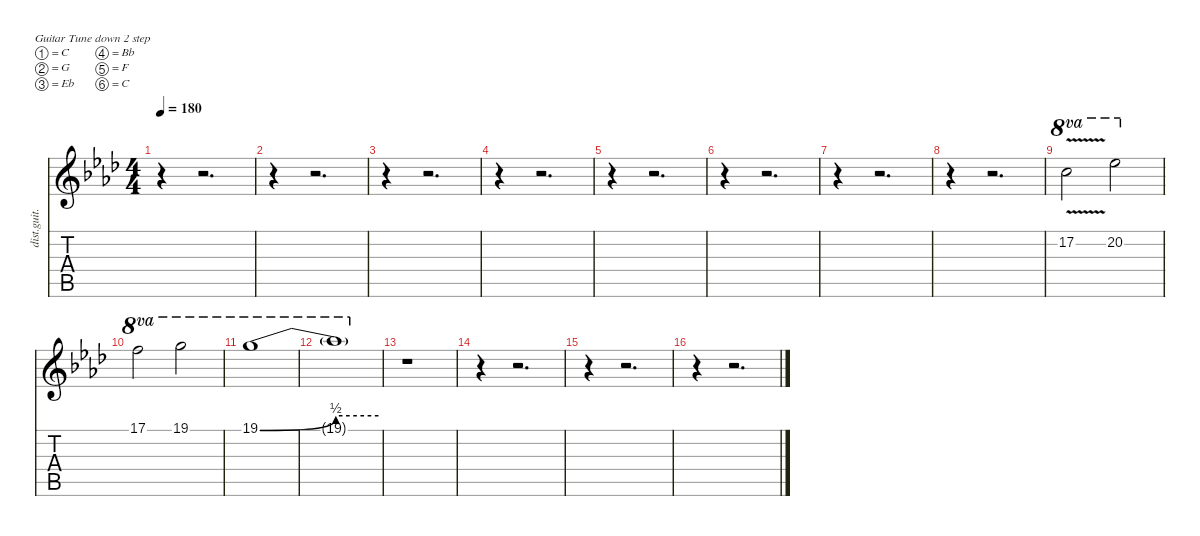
\defaultSystemsLayout 4
\hideDynamics
\bracketExtendMode nobrackets
\track ("Gtr.4" "dist.guit.") {mute instrument distortionguitar}
\staff {score tabs}
\tuning (C4 G3 Eb3 Bb2 F2 C2)
\ts (4 4)
\tempo 180
\clef g2
\ks fminor
r.4{dy f} r.2{d} |
r.4 r.2{d} |
r.4 r.2{d} |
r.4 r.2{d} |
r.4 r.2{d} |
r.4 r.2{d} |
r.4 r.2{d} |
r.4 r.2{d} |
17.2{v acc forcenatural}.2{ot 8va} 20.2{acc b}.2{ot 8va} |
17.1{acc forcenatural}.2{ot 8va} 19.1{acc forcenatural}.2{ot 8va} |
19.1{be (bend 0 0 60 2) acc forcenatural}.1{ot 8va} |
19.1{be (hold 0 2 60 2) t}.1{ot 8va} |
r.1 |
r.4 r.2{d} |
r.4 r.2{d} |
r.4 r.2{d}
